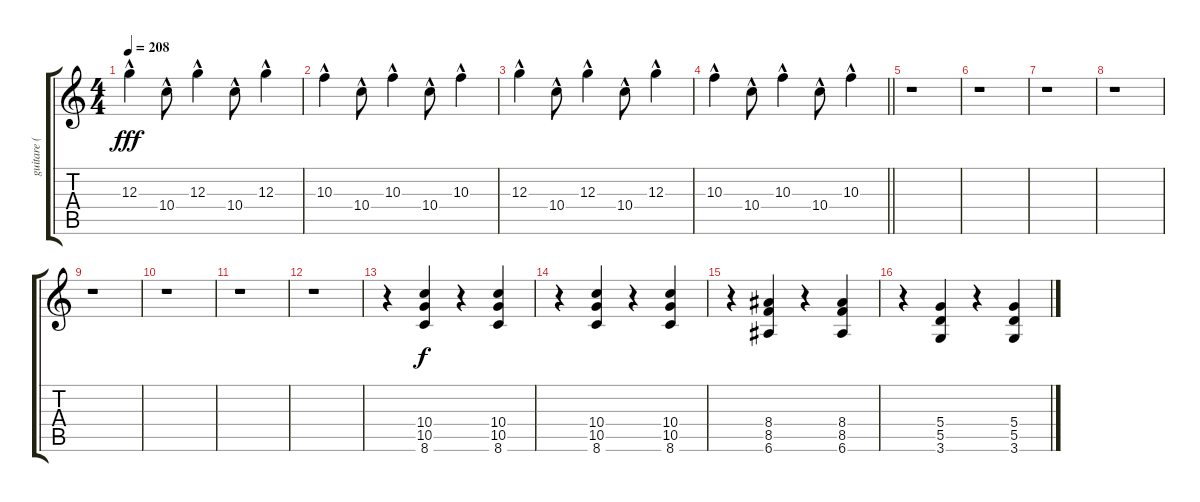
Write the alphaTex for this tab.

\track ("guitare ( Yann ) " "guitare ( ") {instrument overdrivenguitar}
\staff {score tabs}
\tuning (E4 B3 G3 D3 A2 E2) {hide}
\ts (4 4)
\tempo 208
\clef g2
\ks c
12.3{hac}.4{dy fff} 10.4{hac}.8 12.3{hac}.4 10.4{hac}.8 12.3{hac}.4 |
10.3{hac}.4 10.4{hac}.8 10.3{hac}.4 10.4{hac}.8 10.3{hac}.4 |
12.3{hac}.4 10.4{hac}.8 12.3{hac}.4 10.4{hac}.8 12.3{hac}.4 |
\barLineRight lightlight
10.3{hac}.4 10.4{hac}.8 10.3{hac}.4 10.4{hac}.8 10.3{hac}.4 |
r.1{volume 14} |
r.1 |
r.1 |
r.1 |
r.1 |
r.1 |
r.1 |
r.1 |
r.4 (10.4 10.5 8.6).4{dy f} r.4 (10.4 10.5 8.6).4 |
r.4 (10.4 10.5 8.6).4 r.4 (10.4 10.5 8.6).4 |
r.4 (8.4 8.5 6.6).4 r.4 (8.4 8.5 6.6).4 |
r.4 (5.4 5.5 3.6).4 r.4 (5.4 5.5 3.6).4
